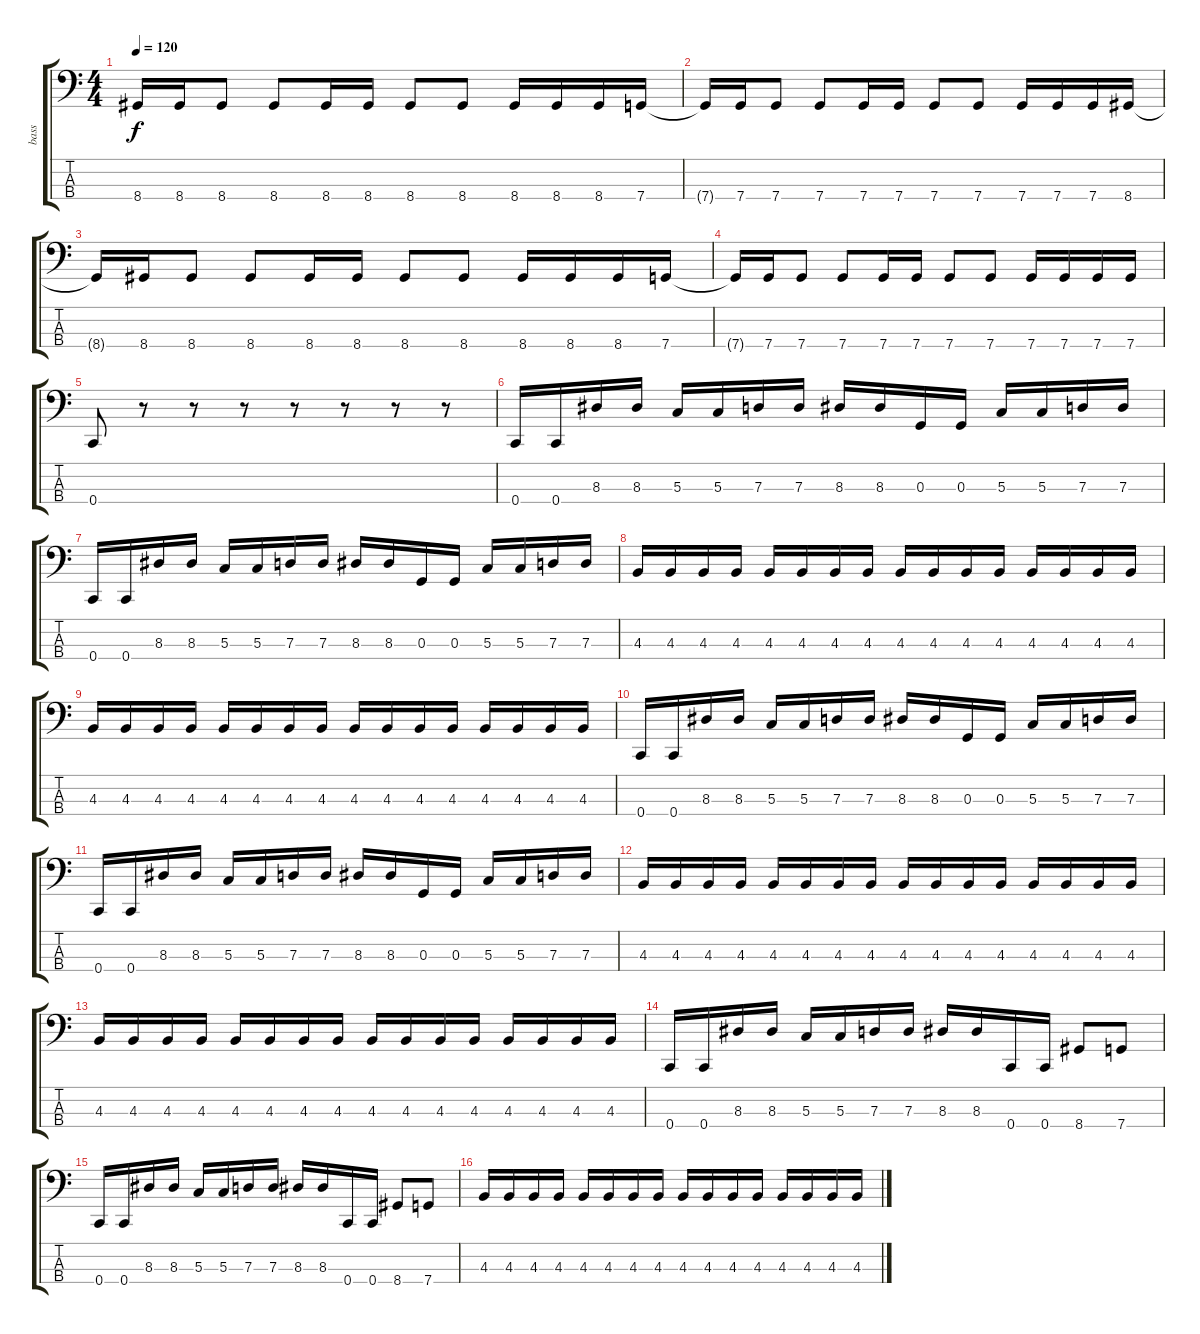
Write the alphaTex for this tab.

\track ("bass" "bass") {instrument electricbasspick}
\staff {score tabs}
\tuning (F2 C2 G1 C1) {hide}
\ts (4 4)
\tempo 120
\clef f4
\ks c
8.4.16{dy f} 8.4.16 8.4.8 8.4.8 8.4.16 8.4.16 8.4.8 8.4.8 8.4.16 8.4.16 8.4.16 7.4.16 |
7.4{t}.16 7.4.16 7.4.8 7.4.8 7.4.16 7.4.16 7.4.8 7.4.8 7.4.16 7.4.16 7.4.16 8.4.16 |
8.4{t}.16 8.4.16 8.4.8 8.4.8 8.4.16 8.4.16 8.4.8 8.4.8 8.4.16 8.4.16 8.4.16 7.4.16 |
7.4{t}.16 7.4.16 7.4.8 7.4.8 7.4.16 7.4.16 7.4.8 7.4.8 7.4.16 7.4.16 7.4.16 7.4.16 |
0.4.8 r.8 r.8 r.8 r.8 r.8 r.8 r.8 |
0.4.16 0.4.16 8.3.16 8.3.16 5.3.16 5.3.16 7.3.16 7.3.16 8.3.16 8.3.16 0.3.16 0.3.16 5.3.16 5.3.16 7.3.16 7.3.16 |
0.4.16 0.4.16 8.3.16 8.3.16 5.3.16 5.3.16 7.3.16 7.3.16 8.3.16 8.3.16 0.3.16 0.3.16 5.3.16 5.3.16 7.3.16 7.3.16 |
4.3.16 4.3.16 4.3.16 4.3.16 4.3.16 4.3.16 4.3.16 4.3.16 4.3.16 4.3.16 4.3.16 4.3.16 4.3.16 4.3.16 4.3.16 4.3.16 |
4.3.16 4.3.16 4.3.16 4.3.16 4.3.16 4.3.16 4.3.16 4.3.16 4.3.16 4.3.16 4.3.16 4.3.16 4.3.16 4.3.16 4.3.16 4.3.16 |
0.4.16 0.4.16 8.3.16 8.3.16 5.3.16 5.3.16 7.3.16 7.3.16 8.3.16 8.3.16 0.3.16 0.3.16 5.3.16 5.3.16 7.3.16 7.3.16 |
0.4.16 0.4.16 8.3.16 8.3.16 5.3.16 5.3.16 7.3.16 7.3.16 8.3.16 8.3.16 0.3.16 0.3.16 5.3.16 5.3.16 7.3.16 7.3.16 |
4.3.16 4.3.16 4.3.16 4.3.16 4.3.16 4.3.16 4.3.16 4.3.16 4.3.16 4.3.16 4.3.16 4.3.16 4.3.16 4.3.16 4.3.16 4.3.16 |
4.3.16 4.3.16 4.3.16 4.3.16 4.3.16 4.3.16 4.3.16 4.3.16 4.3.16 4.3.16 4.3.16 4.3.16 4.3.16 4.3.16 4.3.16 4.3.16 |
0.4.16 0.4.16 8.3.16 8.3.16 5.3.16 5.3.16 7.3.16 7.3.16 8.3.16 8.3.16 0.4.16 0.4.16 8.4.8 7.4.8 |
0.4.16 0.4.16 8.3.16 8.3.16 5.3.16 5.3.16 7.3.16 7.3.16 8.3.16 8.3.16 0.4.16 0.4.16 8.4.8 7.4.8 |
4.3.16 4.3.16 4.3.16 4.3.16 4.3.16 4.3.16 4.3.16 4.3.16 4.3.16 4.3.16 4.3.16 4.3.16 4.3.16 4.3.16 4.3.16 4.3.16
